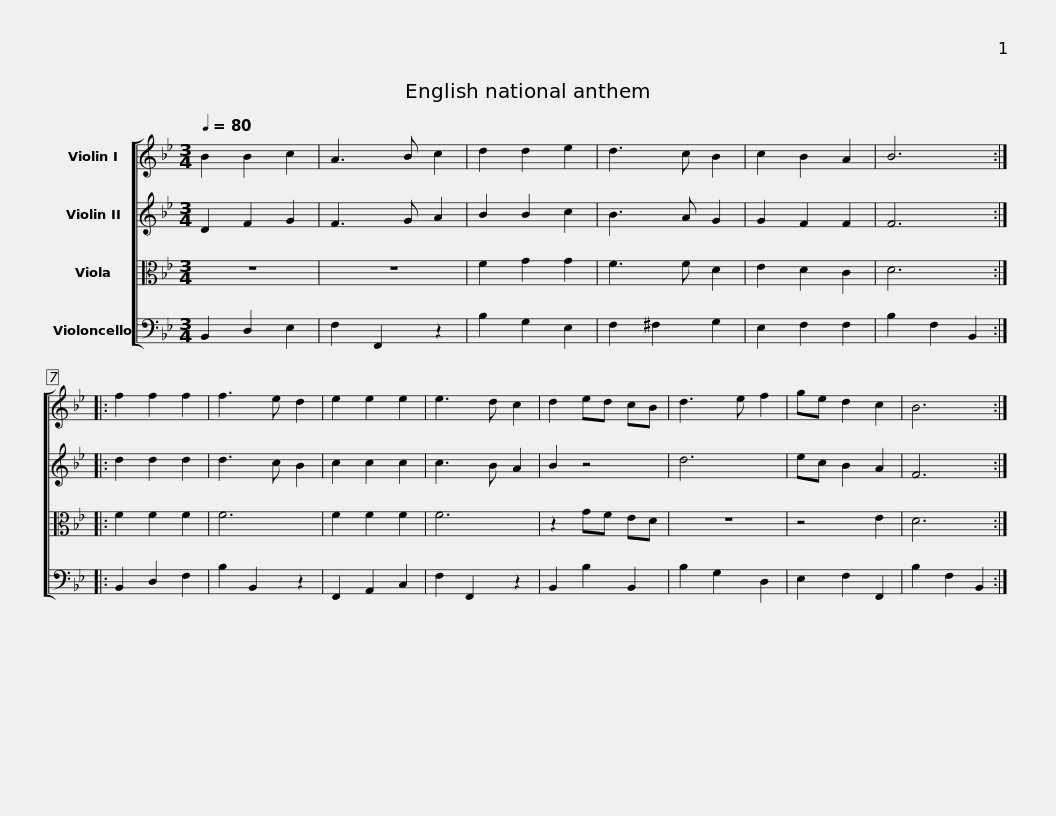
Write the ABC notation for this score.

X:1
%%score [ 1 2 3 4 ]
L:1/8
Q:1/4=80
M:3/4
I:linebreak $
K:Bb
V:1 treble
V:2 treble
V:3 alto
V:4 bass
V:1
 B2 B2 c2 | A3 B c2 | d2 d2 e2 | d3 c B2 | c2 B2 A2 | %5
 B6 :: f2 f2 f2 | f3 e d2 | e2 e2 e2 |$ e3 d c2 | %10
 d2 ed cB | d3 e f2 | ge d2 c2 | B6 :| %14
V:2
 D2 F2 G2 | F3 G A2 | B2 B2 c2 | B3 A G2 | G2 F2 F2 | %5
 F6 :: d2 d2 d2 | d3 c B2 | c2 c2 c2 |$ c3 B A2 | %10
 B2 z4 | d6 | ec B2 A2 | F6 :| %14
V:3
 z6 | z6 | F2 G2 G2 | F3 F D2 | E2 D2 C2 | %5
 D6 :: F2 F2 F2 | F6 | F2 F2 F2 |$ F6 | %10
 z2 GF ED | z6 | z4 E2 | D6 :| %14
V:4
 B,,2 D,2 E,2 | F,2 F,,2 z2 | B,2 G,2 E,2 | F,2 ^F,2 G,2 | E,2 F,2 F,2 | %5
 B,2 F,2 B,,2 :: B,,2 D,2 F,2 | B,2 B,,2 z2 | F,,2 A,,2 C,2 |$ F,2 F,,2 z2 | %10
 B,,2 B,2 B,,2 | B,2 G,2 D,2 | E,2 F,2 F,,2 | B,2 F,2 B,,2 :| %14
